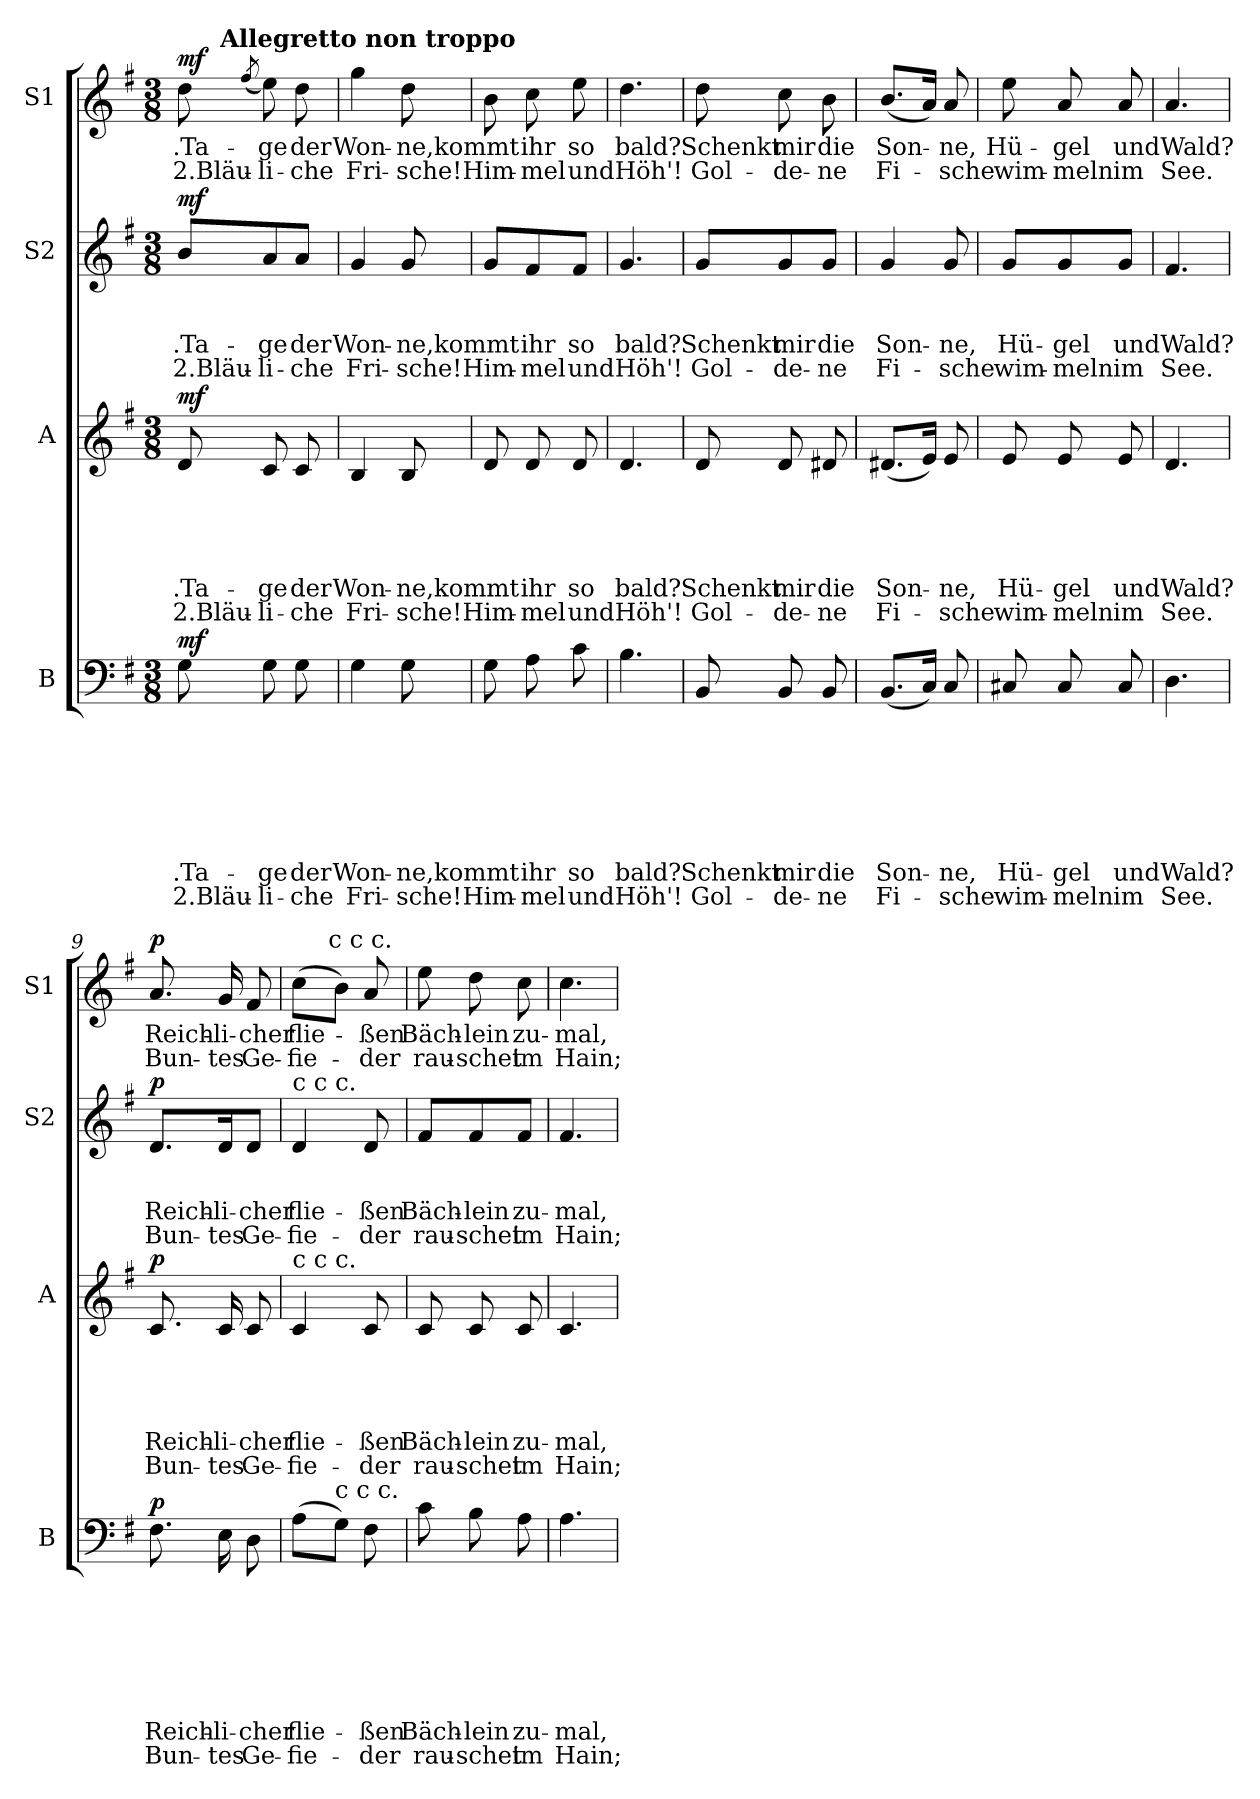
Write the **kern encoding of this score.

**kern	**text	**text	**text	**text	**text	**text	**text	**text	**dynam	**kern	**text	**text	**text	**text	**text	**text	**dynam	**kern	**text	**text	**text	**text	**dynam	**kern	**text	**text	**dynam
*part4	*part4	*part4	*part4	*part4	*part4	*part4	*part4	*part4	*part4	*part3	*part3	*part3	*part3	*part3	*part3	*part3	*part3	*part2	*part2	*part2	*part2	*part2	*part2	*part1	*part1	*part1	*part1
*staff4	*staff4	*staff4	*staff4	*staff4	*staff4	*staff4	*staff4	*staff4	*staff4	*staff3	*staff3	*staff3	*staff3	*staff3	*staff3	*staff3	*staff3	*staff2	*staff2	*staff2	*staff2	*staff2	*staff2	*staff1	*staff1	*staff1	*staff1
*I"B	*	*	*	*	*	*	*	*	*	*I"A	*	*	*	*	*	*	*	*I"S2	*	*	*	*	*	*I"S1	*	*	*
*I'B	*	*	*	*	*	*	*	*	*	*I'A	*	*	*	*	*	*	*	*I'S2	*	*	*	*	*	*I'S1	*	*	*
*clefF4	*	*	*	*	*	*	*	*	*	*clefG2	*	*	*	*	*	*	*	*clefG2	*	*	*	*	*	*clefG2	*	*	*
*k[f#]	*	*	*	*	*	*	*	*	*	*k[f#]	*	*	*	*	*	*	*	*k[f#]	*	*	*	*	*	*k[f#]	*	*	*
*G:	*	*	*	*	*	*	*	*	*	*G:	*	*	*	*	*	*	*	*G:	*	*	*	*	*	*G:	*	*	*
*M3/8	*	*	*	*	*	*	*	*	*	*M3/8	*	*	*	*	*	*	*	*M3/8	*	*	*	*	*	*M3/8	*	*	*
=1	=1	=1	=1	=1	=1	=1	=1	=1	=1	=1	=1	=1	=1	=1	=1	=1	=1	=1	=1	=1	=1	=1	=1	=1	=1	=1	=1
!	!	!	!	!	!	!	!LO:LY:b	!LO:LY:b	!LO:DY:a	!	!	!	!	!	!LO:LY:b	!LO:LY:b	!LO:DY:a	!	!	!	!LO:LY:b	!LO:LY:b	!LO:DY:a	!	!LO:LY:b	!LO:LY:b	!LO:DY:a
*	*	*	*	*	*	*	*	*	*	*	*	*	*	*	*	*	*	*	*	*	*	*	*	*^	*	*	*
8G\	.	.	.	.	.	.	.Ta-	2.Bläu-	mf	8d/	.	.	.	.	.Ta-	2.Bläu-	mf	8b/L	.	.	.Ta-	2.Bläu-	mf	8dd\	16ryy	.Ta-	2.Bläu-	mf
!	!	!	!	!	!	!	!	!	!	!	!	!	!	!	!	!	!	!	!	!	!	!	!	!	!LO:TX:a:B:t=Allegretto non troppo	!	!	!
.	.	.	.	.	.	.	.	.	.	.	.	.	.	.	.	.	.	.	.	.	.	.	.	.	4ryy	.	.	.
.	.	.	.	.	.	.	.	.	.	.	.	.	.	.	.	.	.	.	.	.	.	.	.	(<8qff#/	.	.	.	.
!	!	!	!	!	!	!	!LO:LY:b	!LO:LY:b	!	!	!	!	!	!	!LO:LY:b	!LO:LY:b	!	!	!	!	!LO:LY:b	!LO:LY:b	!	!	!	!LO:LY:b	!LO:LY:b	!
8G\	.	.	.	.	.	.	-ge	-li-	.	8c/	.	.	.	.	-ge	-li-	.	8a/	.	.	-ge	-li-	.	8ee\)	.	-ge	-li-	.
!	!	!	!	!	!	!	!LO:LY:b	!LO:LY:b	!	!	!	!	!	!	!LO:LY:b	!LO:LY:b	!	!	!	!	!LO:LY:b	!LO:LY:b	!	!	!	!LO:LY:b	!LO:LY:b	!
8G\	.	.	.	.	.	.	der	-che	.	8c/	.	.	.	.	der	-che	.	8a/J	.	.	der	-che	.	8dd\	.	der	-che	.
.	.	.	.	.	.	.	.	.	.	.	.	.	.	.	.	.	.	.	.	.	.	.	.	.	16ryy	.	.	.
=2	=2	=2	=2	=2	=2	=2	=2	=2	=2	=2	=2	=2	=2	=2	=2	=2	=2	=2	=2	=2	=2	=2	=2	=2	=2	=2	=2	=2
!	!	!	!	!	!	!	!LO:LY:b	!LO:LY:b	!	!	!	!	!	!	!LO:LY:b	!LO:LY:b	!	!	!	!	!LO:LY:b	!LO:LY:b	!	!	!	!LO:LY:b	!LO:LY:b	!
*	*	*	*	*	*	*	*	*	*	*	*	*	*	*	*	*	*	*	*	*	*	*	*	*v	*v	*	*	*
4G\	.	.	.	.	.	.	Won-	Fri-	.	4B/	.	.	.	.	Won-	Fri-	.	4g/	.	.	Won-	Fri-	.	4gg\	Won-	Fri-	.
!	!	!	!	!	!	!	!LO:LY:b	!LO:LY:b	!	!	!	!	!	!	!LO:LY:b	!LO:LY:b	!	!	!	!	!LO:LY:b	!LO:LY:b	!	!	!LO:LY:b	!LO:LY:b	!
8G\	.	.	.	.	.	.	-ne,kommt	-sche!	.	8B/	.	.	.	.	-ne,kommt	-sche!	.	8g/	.	.	-ne,kommt	-sche!	.	8dd\	-ne,kommt	-sche!	.
=3	=3	=3	=3	=3	=3	=3	=3	=3	=3	=3	=3	=3	=3	=3	=3	=3	=3	=3	=3	=3	=3	=3	=3	=3	=3	=3	=3
!	!	!	!	!	!	!	!	!LO:LY:b	!	!	!	!	!	!	!	!LO:LY:b	!	!	!	!	!	!LO:LY:b	!	!	!	!LO:LY:b	!
8G\	.	.	.	.	.	.	.	Him-	.	8d/	.	.	.	.	.	Him-	.	8g/L	.	.	.	Him-	.	8b\	.	Him-	.
!	!	!	!	!	!	!	!LO:LY:b	!LO:LY:b	!	!	!	!	!	!	!LO:LY:b	!LO:LY:b	!	!	!	!	!LO:LY:b	!LO:LY:b	!	!	!LO:LY:b	!LO:LY:b	!
8A\	.	.	.	.	.	.	ihr	-mel	.	8d/	.	.	.	.	ihr	-mel	.	8f#/	.	.	ihr	-mel	.	8cc\	ihr	-mel	.
!	!	!	!	!	!	!	!LO:LY:b	!LO:LY:b	!	!	!	!	!	!	!LO:LY:b	!LO:LY:b	!	!	!	!	!LO:LY:b	!LO:LY:b	!	!	!LO:LY:b	!LO:LY:b	!
8c\	.	.	.	.	.	.	so	und	.	8d/	.	.	.	.	so	und	.	8f#/J	.	.	so	und	.	8ee\	so	und	.
=4	=4	=4	=4	=4	=4	=4	=4	=4	=4	=4	=4	=4	=4	=4	=4	=4	=4	=4	=4	=4	=4	=4	=4	=4	=4	=4	=4
!	!	!	!	!	!	!	!LO:LY:b	!LO:LY:b	!	!	!	!	!	!	!LO:LY:b	!LO:LY:b	!	!	!	!	!LO:LY:b	!LO:LY:b	!	!	!LO:LY:b	!LO:LY:b	!
4.B\	.	.	.	.	.	.	bald?	Höh'!	.	4.d/	.	.	.	.	bald?	Höh'!	.	4.g/	.	.	bald?	Höh'!	.	4.dd\	bald?	Höh'!	.
=5	=5	=5	=5	=5	=5	=5	=5	=5	=5	=5	=5	=5	=5	=5	=5	=5	=5	=5	=5	=5	=5	=5	=5	=5	=5	=5	=5
!	!	!	!	!	!	!	!LO:LY:b	!LO:LY:b	!	!	!	!	!	!	!LO:LY:b	!LO:LY:b	!	!	!	!	!LO:LY:b	!LO:LY:b	!	!	!LO:LY:b	!LO:LY:b	!
8BB/	.	.	.	.	.	.	Schenkt	Gol-	.	8d/	.	.	.	.	Schenkt	Gol-	.	8g/L	.	.	Schenkt	Gol-	.	8dd\	Schenkt	Gol-	.
!	!	!	!	!	!	!	!LO:LY:b	!LO:LY:b	!	!	!	!	!	!	!LO:LY:b	!LO:LY:b	!	!	!	!	!LO:LY:b	!LO:LY:b	!	!	!LO:LY:b	!LO:LY:b	!
8BB/	.	.	.	.	.	.	mir	-de-	.	8d/	.	.	.	.	mir	-de-	.	8g/	.	.	mir	-de-	.	8cc\	mir	-de-	.
!	!	!	!	!	!	!	!LO:LY:b	!LO:LY:b	!	!	!	!	!	!	!LO:LY:b	!LO:LY:b	!	!	!	!	!LO:LY:b	!LO:LY:b	!	!	!LO:LY:b	!LO:LY:b	!
8BB/	.	.	.	.	.	.	die	-ne	.	8d#X/	.	.	.	.	die	-ne	.	8g/J	.	.	die	-ne	.	8b\	die	-ne	.
=6	=6	=6	=6	=6	=6	=6	=6	=6	=6	=6	=6	=6	=6	=6	=6	=6	=6	=6	=6	=6	=6	=6	=6	=6	=6	=6	=6
!	!	!	!	!	!	!	!LO:LY:b	!LO:LY:b	!	!	!	!	!	!	!LO:LY:b	!LO:LY:b	!	!	!	!	!LO:LY:b	!LO:LY:b	!	!	!LO:LY:b	!LO:LY:b	!
(<8.BB/L	.	.	.	.	.	.	Son-	Fi-	.	(<8.d#X/L	.	.	.	.	Son-	Fi-	.	4g/	.	.	Son-	Fi-	.	(<8.b/L	Son-	Fi-	.
16C/Jk)	.	.	.	.	.	.	.	.	.	16e/Jk)	.	.	.	.	.	.	.	.	.	.	.	.	.	16a/Jk)	.	.	.
!	!	!	!	!	!	!	!LO:LY:b	!LO:LY:b	!	!	!	!	!	!	!LO:LY:b	!LO:LY:b	!	!	!	!	!LO:LY:b	!LO:LY:b	!	!	!LO:LY:b	!LO:LY:b	!
8C/	.	.	.	.	.	.	-ne,	-sche	.	8e/	.	.	.	.	-ne,	-sche	.	8g/	.	.	-ne,	-sche	.	8a/	-ne,	-sche	.
!!LO:LB:g=z
=7	=7	=7	=7	=7	=7	=7	=7	=7	=7	=7	=7	=7	=7	=7	=7	=7	=7	=7	=7	=7	=7	=7	=7	=7	=7	=7	=7
!	!	!	!	!	!	!	!LO:LY:b	!LO:LY:b	!	!	!	!	!	!	!LO:LY:b	!LO:LY:b	!	!	!	!	!LO:LY:b	!LO:LY:b	!	!	!LO:LY:b	!LO:LY:b	!
8C#X/	.	.	.	.	.	.	Hü-	wim-	.	8e/	.	.	.	.	Hü-	wim-	.	8g/L	.	.	Hü-	wim-	.	8ee\	Hü-	wim-	.
!	!	!	!	!	!	!	!LO:LY:b	!LO:LY:b	!	!	!	!	!	!	!LO:LY:b	!LO:LY:b	!	!	!	!	!LO:LY:b	!LO:LY:b	!	!	!LO:LY:b	!LO:LY:b	!
8C#/	.	.	.	.	.	.	-gel	-meln	.	8e/	.	.	.	.	-gel	-meln	.	8g/	.	.	-gel	-meln	.	8a/	-gel	-meln	.
!	!	!	!	!	!	!	!LO:LY:b	!LO:LY:b	!	!	!	!	!	!	!LO:LY:b	!LO:LY:b	!	!	!	!	!LO:LY:b	!LO:LY:b	!	!	!LO:LY:b	!LO:LY:b	!
8C#/	.	.	.	.	.	.	und	im	.	8e/	.	.	.	.	und	im	.	8g/J	.	.	und	im	.	8a/	und	im	.
=8	=8	=8	=8	=8	=8	=8	=8	=8	=8	=8	=8	=8	=8	=8	=8	=8	=8	=8	=8	=8	=8	=8	=8	=8	=8	=8	=8
!	!	!	!	!	!	!	!LO:LY:b	!LO:LY:b	!	!	!	!	!	!	!LO:LY:b	!LO:LY:b	!	!	!	!	!LO:LY:b	!LO:LY:b	!	!	!LO:LY:b	!LO:LY:b	!
4.D\	.	.	.	.	.	.	Wald?	See.	.	4.d/	.	.	.	.	Wald?	See.	.	4.f#/	.	.	Wald?	See.	.	4.a/	Wald?	See.	.
=9	=9	=9	=9	=9	=9	=9	=9	=9	=9	=9	=9	=9	=9	=9	=9	=9	=9	=9	=9	=9	=9	=9	=9	=9	=9	=9	=9
!	!	!	!	!	!	!	!LO:LY:b	!LO:LY:b	!LO:DY:a	!	!	!	!	!	!LO:LY:b	!LO:LY:b	!LO:DY:a	!	!	!	!LO:LY:b	!LO:LY:b	!LO:DY:a	!	!LO:LY:b	!LO:LY:b	!LO:DY:a
8.F#\	.	.	.	.	.	.	Reich-	Bun-	p	8.c/	.	.	.	.	Reich-	Bun-	p	8.d/L	.	.	Reich-	Bun-	p	8.a/	Reich-	Bun-	p
!	!	!	!	!	!	!	!LO:LY:b	!LO:LY:b	!	!	!	!	!	!	!LO:LY:b	!LO:LY:b	!	!	!	!	!LO:LY:b	!LO:LY:b	!	!	!LO:LY:b	!LO:LY:b	!
16E\	.	.	.	.	.	.	-li-	-tes	.	16c/	.	.	.	.	-li-	-tes	.	16d/K	.	.	-li-	-tes	.	16g/	-li-	-tes	.
!	!	!	!	!	!	!	!LO:LY:b	!LO:LY:b	!	!	!	!	!	!	!LO:LY:b	!LO:LY:b	!	!	!	!	!LO:LY:b	!LO:LY:b	!	!	!LO:LY:b	!LO:LY:b	!
8D\	.	.	.	.	.	.	-cher	Ge-	.	8c/	.	.	.	.	-cher	Ge-	.	8d/J	.	.	-cher	Ge-	.	8f#/	-cher	Ge-	.
=10	=10	=10	=10	=10	=10	=10	=10	=10	=10	=10	=10	=10	=10	=10	=10	=10	=10	=10	=10	=10	=10	=10	=10	=10	=10	=10	=10
!	!	!	!	!	!	!	!	!	!	!	!	!	!	!	!	!	!	!LO:TX:a:t=c c c.	!	!	!	!	!	!	!	!	!
!	!	!	!	!	!	!	!	!	!	!LO:TX:a:t=c c c.	!	!	!	!	!	!	!	!	!	!	!	!	!	!	!	!	!
!	!	!	!	!	!	!	!LO:LY:b	!LO:LY:b	!	!	!	!	!	!	!LO:LY:b	!LO:LY:b	!	!	!	!	!LO:LY:b	!LO:LY:b	!	!	!LO:LY:b	!LO:LY:b	!
*	*	*	*	*	*	*	*	*	*	*	*	*	*	*	*	*	*	*	*	*	*	*	*	*^	*	*	*
(>8A\L	.	.	.	.	.	.	flie-	-fie-	.	4c/	.	.	.	.	flie-	-fie-	.	4d/	.	.	flie-	-fie-	.	(>8cc\L	12ryy	flie-	-fie-	.
.	.	.	.	.	.	.	.	.	.	.	.	.	.	.	.	.	.	.	.	.	.	.	.	.	48.ryy	.	.	.
!	!	!	!	!	!	!	!	!	!	!	!	!	!	!	!	!	!	!	!	!	!	!	!	!	!LO:TX:a:t=c c c.	!	!	!
.	.	.	.	.	.	.	.	.	.	.	.	.	.	.	.	.	.	.	.	.	.	.	.	.	6ryy	.	.	.
!LO:TX:a:t=c c c.	!	!	!	!	!	!	!	!	!	!	!	!	!	!	!	!	!	!	!	!	!	!	!	!	!	!	!	!
8G\J)	.	.	.	.	.	.	.	.	.	.	.	.	.	.	.	.	.	.	.	.	.	.	.	8b\J)	.	.	.	.
!	!	!	!	!	!	!	!LO:LY:b	!LO:LY:b	!	!	!	!	!	!	!LO:LY:b	!LO:LY:b	!	!	!	!	!LO:LY:b	!LO:LY:b	!	!	!	!LO:LY:b	!LO:LY:b	!
8F#\	.	.	.	.	.	.	-ßen	-der	.	8c/	.	.	.	.	-ßen	-der	.	8d/	.	.	-ßen	-der	.	8a/	.	-ßen	-der	.
.	.	.	.	.	.	.	.	.	.	.	.	.	.	.	.	.	.	.	.	.	.	.	.	.	12ryy	.	.	.
.	.	.	.	.	.	.	.	.	.	.	.	.	.	.	.	.	.	.	.	.	.	.	.	.	96ryy	.	.	.
=11	=11	=11	=11	=11	=11	=11	=11	=11	=11	=11	=11	=11	=11	=11	=11	=11	=11	=11	=11	=11	=11	=11	=11	=11	=11	=11	=11	=11
!	!	!	!	!	!	!	!LO:LY:b	!LO:LY:b	!	!	!	!	!	!	!LO:LY:b	!LO:LY:b	!	!	!	!	!LO:LY:b	!LO:LY:b	!	!	!	!LO:LY:b	!LO:LY:b	!
*	*	*	*	*	*	*	*	*	*	*	*	*	*	*	*	*	*	*	*	*	*	*	*	*v	*v	*	*	*
8c\	.	.	.	.	.	.	Bäch-	rau-	.	8c/	.	.	.	.	Bäch-	rau-	.	8f#/L	.	.	Bäch-	rau-	.	8ee\	Bäch-	rau-	.
!	!	!	!	!	!	!	!LO:LY:b	!LO:LY:b	!	!	!	!	!	!	!LO:LY:b	!LO:LY:b	!	!	!	!	!LO:LY:b	!LO:LY:b	!	!	!LO:LY:b	!LO:LY:b	!
8B\	.	.	.	.	.	.	-lein	-schet	.	8c/	.	.	.	.	-lein	-schet	.	8f#/	.	.	-lein	-schet	.	8dd\	-lein	-schet	.
!	!	!	!	!	!	!	!LO:LY:b	!LO:LY:b	!	!	!	!	!	!	!LO:LY:b	!LO:LY:b	!	!	!	!	!LO:LY:b	!LO:LY:b	!	!	!LO:LY:b	!LO:LY:b	!
8A\	.	.	.	.	.	.	zu-	im	.	8c/	.	.	.	.	zu-	im	.	8f#/J	.	.	zu-	im	.	8cc\	zu-	im	.
=12	=12	=12	=12	=12	=12	=12	=12	=12	=12	=12	=12	=12	=12	=12	=12	=12	=12	=12	=12	=12	=12	=12	=12	=12	=12	=12	=12
!	!	!	!	!	!	!	!LO:LY:b	!LO:LY:b	!	!	!	!	!	!	!LO:LY:b	!LO:LY:b	!	!	!	!	!LO:LY:b	!LO:LY:b	!	!	!LO:LY:b	!LO:LY:b	!
4.A\	.	.	.	.	.	.	-mal,	Hain;	.	4.c/	.	.	.	.	-mal,	Hain;	.	4.f#/	.	.	-mal,	Hain;	.	4.cc\	-mal,	Hain;	.
=	=	=	=	=	=	=	=	=	=	=	=	=	=	=	=	=	=	=	=	=	=	=	=	=	=	=	=
*-	*-	*-	*-	*-	*-	*-	*-	*-	*-	*-	*-	*-	*-	*-	*-	*-	*-	*-	*-	*-	*-	*-	*-	*-	*-	*-	*-
